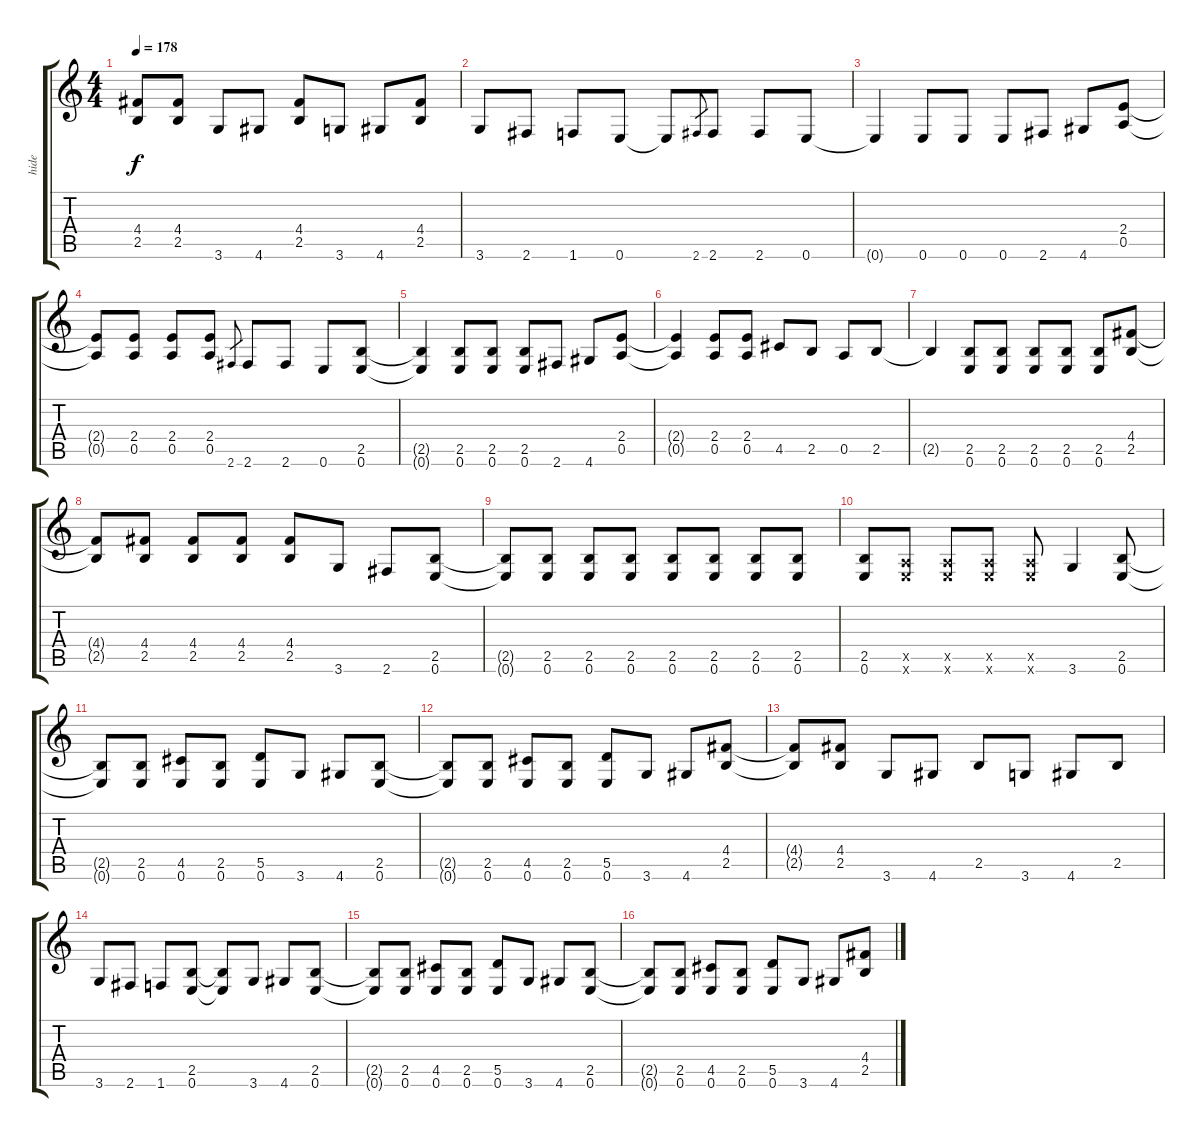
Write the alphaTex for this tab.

\track ("hide" "hide") {instrument distortionguitar}
\staff {score tabs}
\tuning (E4 B3 G3 D3 A2 E2) {hide}
\ts (4 4)
\tempo 178
\clef g2
\ks c
(4.4{t} 2.5{t}).8{dy f} (4.4 2.5).8 3.6.8 4.6.8 (4.4 2.5).8 3.6.8 4.6.8 (4.4 2.5).8 |
3.6.8 2.6.8 1.6.8 0.6.8 0.6{t}.8 2.6.8{gr} 2.6.8 2.6.8 0.6.8 |
0.6{t}.4 0.6.8 0.6.8 0.6.8 2.6.8 4.6.8 (2.4 0.5).8 |
(2.4{t} 0.5{t}).8 (2.4 0.5).8 (2.4 0.5).8 (2.4 0.5).8 2.6.8{gr} 2.6.8 2.6.8 0.6.8 (2.5 0.6).8 |
(2.5{t} 0.6{t}).4 (2.5 0.6).8 (2.5 0.6).8 (2.5 0.6).8 2.6.8 4.6.8 (2.4 0.5).8 |
(2.4{t} 0.5{t}).4 (2.4 0.5).8 (2.4 0.5).8 4.5.8 2.5.8 0.5.8 2.5.8 |
2.5{t}.4 (2.5 0.6).8 (2.5 0.6).8 (2.5 0.6).8 (2.5 0.6).8 (2.5 0.6).8 (4.4 2.5).8 |
(4.4{t} 2.5{t}).8 (4.4 2.5).8 (4.4 2.5).8 (4.4 2.5).8 (4.4 2.5).8 3.6.8 2.6.8 (2.5 0.6).8 |
(2.5{t} 0.6{t}).8 (2.5 0.6).8 (2.5 0.6).8 (2.5 0.6).8 (2.5 0.6).8 (2.5 0.6).8 (2.5 0.6).8 (2.5 0.6).8 |
(2.5 0.6).8 (0.5{x} 0.6{x}).8 (0.5{x} 0.6{x}).8 (0.5{x} 0.6{x}).8 (0.5{x} 0.6{x}).8 3.6.4 (2.5 0.6).8 |
(2.5{t} 0.6{t}).8 (2.5 0.6).8 (4.5 0.6).8 (2.5 0.6).8 (5.5 0.6).8 3.6.8 4.6.8 (2.5 0.6).8 |
(2.5{t} 0.6{t}).8 (2.5 0.6).8 (4.5 0.6).8 (2.5 0.6).8 (5.5 0.6).8 3.6.8 4.6.8 (4.4 2.5).8 |
(4.4{t} 2.5{t}).8 (4.4 2.5).8 3.6.8 4.6.8 2.5.8 3.6.8 4.6.8 2.5.8 |
3.6.8 2.6.8 1.6.8 (2.5 0.6).8 (2.5{t} 0.6{t}).8 3.6.8 4.6.8 (2.5 0.6).8 |
(2.5{t} 0.6{t}).8 (2.5 0.6).8 (4.5 0.6).8 (2.5 0.6).8 (5.5 0.6).8 3.6.8 4.6.8 (2.5 0.6).8 |
(2.5{t} 0.6{t}).8 (2.5 0.6).8 (4.5 0.6).8 (2.5 0.6).8 (5.5 0.6).8 3.6.8 4.6.8 (4.4 2.5).8
